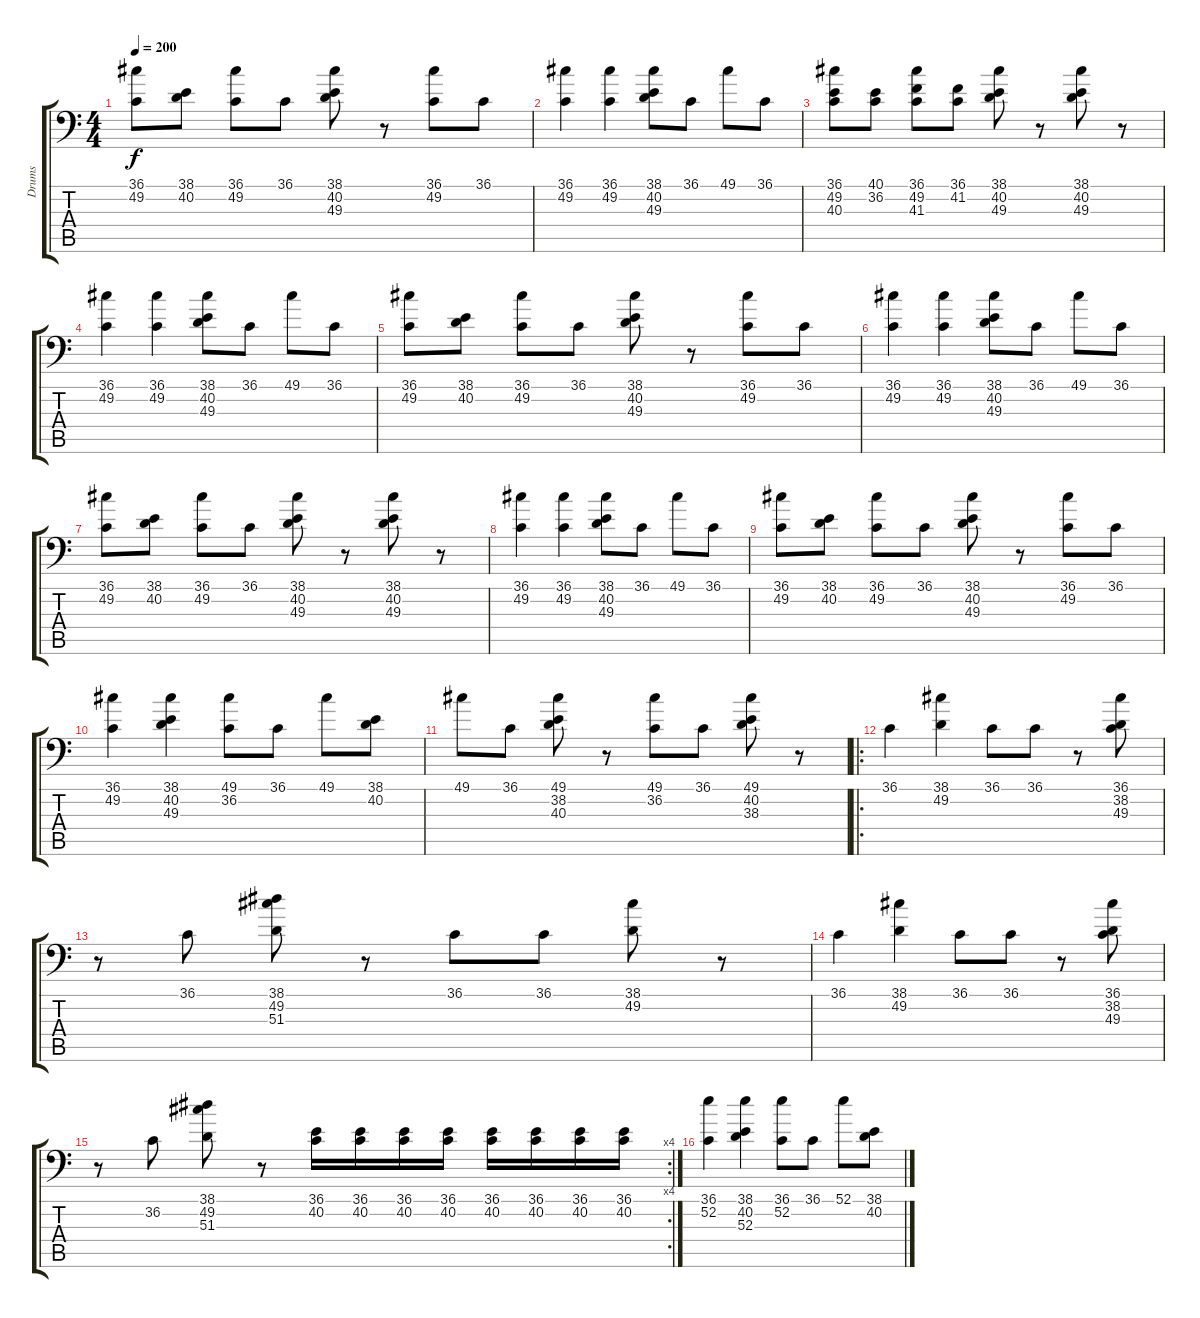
\track ("Drums" "Drums") {instrument acousticgrandpiano}
\staff {score tabs}
\tuning (C-1 C-1 C-1 C-1 C-1 C-1) {hide}
\ts (4 4)
\tempo 200
\clef f4
\ks c
(36.1 49.2).8{dy f} (38.1 40.2).8 (36.1 49.2).8 36.1.8 (38.1 40.2 49.3).8 r.8 (36.1 49.2).8 36.1.8 |
(36.1 49.2).4 (36.1 49.2).4 (38.1 40.2 49.3).8 36.1.8 49.1.8 36.1.8 |
(36.1 49.2 40.3).8 (40.1 36.2).8 (36.1 49.2 41.3).8 (36.1 41.2).8 (38.1 40.2 49.3).8 r.8 (38.1 40.2 49.3).8 r.8 |
(36.1 49.2).4 (36.1 49.2).4 (38.1 40.2 49.3).8 36.1.8 49.1.8 36.1.8 |
(36.1 49.2).8 (38.1 40.2).8 (36.1 49.2).8 36.1.8 (38.1 40.2 49.3).8 r.8 (36.1 49.2).8 36.1.8 |
(36.1 49.2).4 (36.1 49.2).4 (38.1 40.2 49.3).8 36.1.8 49.1.8 36.1.8 |
(36.1 49.2).8 (38.1 40.2).8 (36.1 49.2).8 36.1.8 (38.1 40.2 49.3).8 r.8 (38.1 40.2 49.3).8 r.8 |
(36.1 49.2).4 (36.1 49.2).4 (38.1 40.2 49.3).8 36.1.8 49.1.8 36.1.8 |
(36.1 49.2).8 (38.1 40.2).8 (36.1 49.2).8 36.1.8 (38.1 40.2 49.3).8 r.8 (36.1 49.2).8 36.1.8 |
(36.1 49.2).4 (38.1 40.2 49.3).4 (49.1 36.2).8 36.1.8 49.1.8 (38.1 40.2).8 |
49.1.8 36.1.8 (49.1 38.2 40.3).8 r.8 (49.1 36.2).8 36.1.8 (49.1 40.2 38.3).8 r.8 |
\ro
36.1.4 (38.1 49.2).4 36.1.8 36.1.8 r.8 (36.1 38.2 49.3).8 |
r.8 36.1.8 (38.1 49.2 51.3).8 r.8 36.1.8 36.1.8 (38.1 49.2).8 r.8 |
36.1.4 (38.1 49.2).4 36.1.8 36.1.8 r.8 (36.1 38.2 49.3).8 |
\rc 4
r.8 36.2.8 (38.1 49.2 51.3).8 r.8 (36.1 40.2).16 (36.1 40.2).16 (36.1 40.2).16 (36.1 40.2).16 (36.1 40.2).16 (36.1 40.2).16 (36.1 40.2).16 (36.1 40.2).16 |
(36.1 52.2).4 (38.1 40.2 52.3).4 (36.1 52.2).8 36.1.8 52.1.8 (38.1 40.2).8
